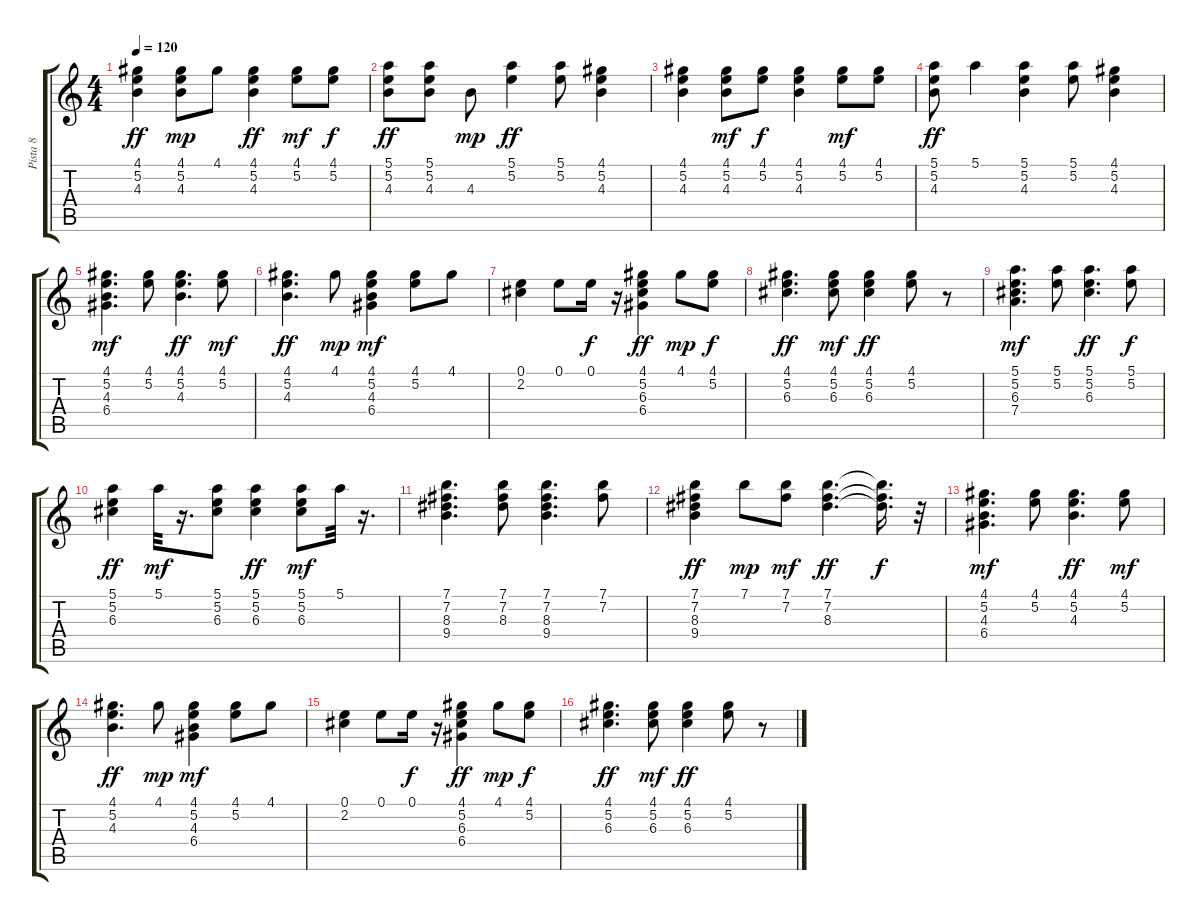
\track ("Pista 8" "Pista 8") {instrument acousticguitarsteel}
\staff {score tabs}
\tuning (E4 B3 G3 D3 A2 E2) {hide}
\ts (4 4)
\tempo 120
\clef g2
\ks c
(4.1 5.2 4.3).4{dy ff} (4.1 5.2 4.3).8{dy mp} 4.1.8 (4.1 5.2 4.3).4{dy ff} (4.1 5.2).8{dy mf} (4.1 5.2).8{dy f} |
(5.1 5.2 4.3).8{dy ff} (5.1 5.2 4.3).8 4.3.8{dy mp} (5.1 5.2).4{dy ff} (5.1 5.2).8 (4.1 5.2 4.3).4 |
(4.1 5.2 4.3).4 (4.1 5.2 4.3).8{dy mf} (4.1 5.2).8{dy f} (4.1 5.2 4.3).4 (4.1 5.2).8{dy mf} (4.1 5.2).8 |
(5.1 5.2 4.3).8{dy ff} 5.1.4 (5.1 5.2 4.3).4 (5.1 5.2).8 (4.1 5.2 4.3).4 |
(4.1 5.2 4.3 6.4).4{d dy mf} (4.1 5.2).8 (4.1 5.2 4.3).4{d dy ff} (4.1 5.2).8{dy mf} |
(4.1 5.2 4.3).4{d dy ff} 4.1.8{dy mp} (4.1 5.2 4.3 6.4).4{dy mf} (4.1 5.2).8 4.1.8 |
(0.1 2.2).4 0.1.8 0.1.16{dy f} r.16 (4.1 5.2 6.3 6.4).4{dy ff} 4.1.8{dy mp} (4.1 5.2).8{dy f} |
(4.1 5.2 6.3).4{d dy ff} (4.1 5.2 6.3).8{dy mf} (4.1 5.2 6.3).4{dy ff} (4.1 5.2).8 r.8 |
(5.1 5.2 6.3 7.4).4{d dy mf} (5.1 5.2).8 (5.1 5.2 6.3).4{d dy ff} (5.1 5.2).8{dy f} |
(5.1 5.2 6.3).4{dy ff} 5.1.32{dy mf} r.16{d} (5.1 5.2 6.3).8 (5.1 5.2 6.3).4{dy ff} (5.1 5.2 6.3).8{dy mf} 5.1.32 r.16{d} |
(7.1 7.2 8.3 9.4).4{d} (7.1 7.2 8.3).8 (7.1 7.2 8.3 9.4).4{d} (7.1 7.2).8 |
(7.1 7.2 8.3 9.4).4{dy ff} 7.1.8{dy mp} (7.1 7.2).8{dy mf} (7.1 7.2 8.3).4{d dy ff} (7.1{t} 7.2{t} 8.3{t}).16{d dy f} r.32 |
(4.1 5.2 4.3 6.4).4{d dy mf} (4.1 5.2).8 (4.1 5.2 4.3).4{d dy ff} (4.1 5.2).8{dy mf} |
(4.1 5.2 4.3).4{d dy ff} 4.1.8{dy mp} (4.1 5.2 4.3 6.4).4{dy mf} (4.1 5.2).8 4.1.8 |
(0.1 2.2).4 0.1.8 0.1.16{dy f} r.16 (4.1 5.2 6.3 6.4).4{dy ff} 4.1.8{dy mp} (4.1 5.2).8{dy f} |
(4.1 5.2 6.3).4{d dy ff} (4.1 5.2 6.3).8{dy mf} (4.1 5.2 6.3).4{dy ff} (4.1 5.2).8 r.8
